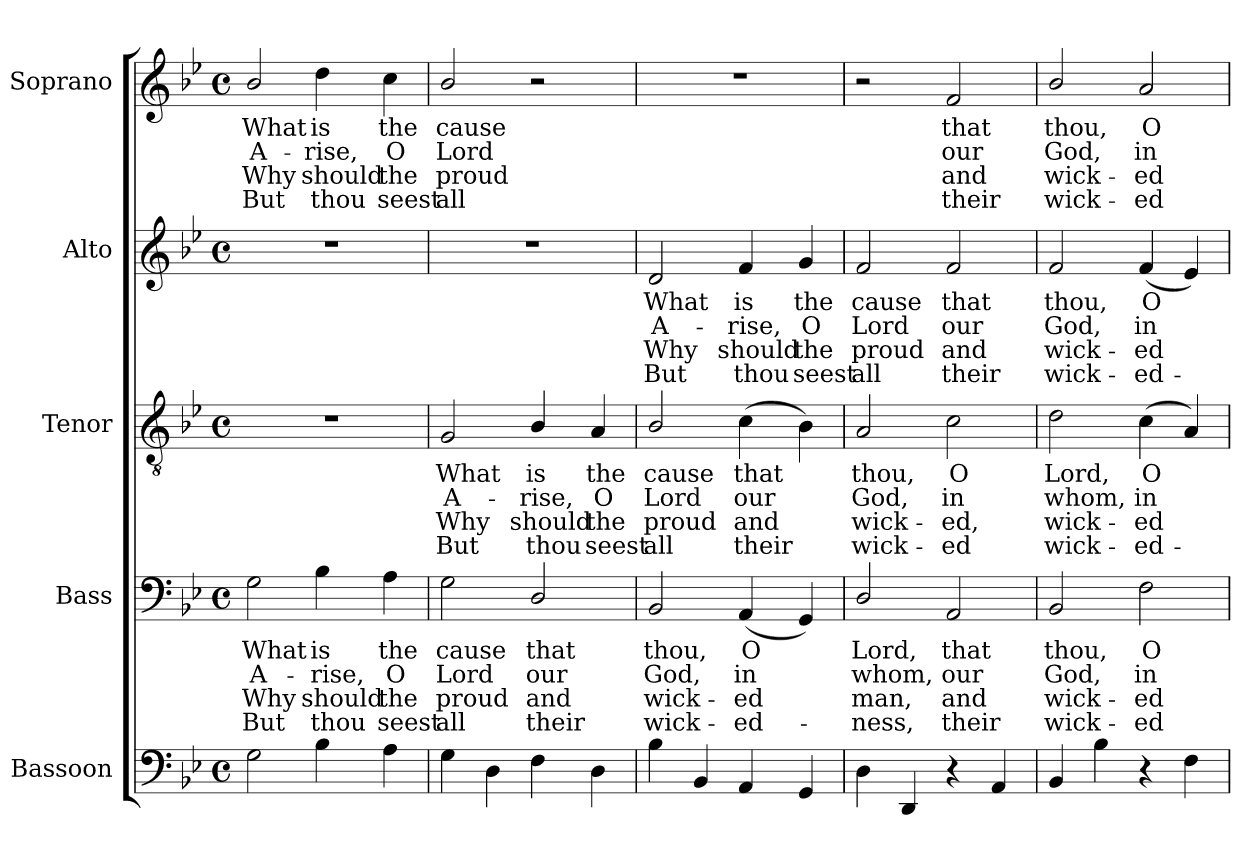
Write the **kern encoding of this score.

**kern	**kern	**text	**text	**text	**text	**kern	**text	**text	**text	**text	**kern	**text	**text	**text	**text	**kern	**text	**text	**text	**text
*part5	*part4	*part4	*part4	*part4	*part4	*part3	*part3	*part3	*part3	*part3	*part2	*part2	*part2	*part2	*part2	*part1	*part1	*part1	*part1	*part1
*staff5	*staff4	*staff4	*staff4	*staff4	*staff4	*staff3	*staff3	*staff3	*staff3	*staff3	*staff2	*staff2	*staff2	*staff2	*staff2	*staff1	*staff1	*staff1	*staff1	*staff1
*I"Bassoon	*I"Bass	*	*	*	*	*I"Tenor	*	*	*	*	*I"Alto	*	*	*	*	*I"Soprano	*	*	*	*
*I'Bsn.	*I'B.	*	*	*	*	*I'T.	*	*	*	*	*I'A.	*	*	*	*	*I'S.	*	*	*	*
!!LO:PB:g=z
*clefF4	*clefF4	*	*	*	*	*clefGv2	*	*	*	*	*clefG2	*	*	*	*	*clefG2	*	*	*	*
*	*	*	*	*	*	*ITrd7c12	*	*	*	*	*	*	*	*	*	*	*	*	*	*
*k[b-e-]	*k[b-e-]	*	*	*	*	*k[b-e-]	*	*	*	*	*k[b-e-]	*	*	*	*	*k[b-e-]	*	*	*	*
*B-:	*B-:	*	*	*	*	*B-:	*	*	*	*	*B-:	*	*	*	*	*B-:	*	*	*	*
*M4/4	*M4/4	*	*	*	*	*M4/4	*	*	*	*	*M4/4	*	*	*	*	*M4/4	*	*	*	*
*met(c)	*met(c)	*	*	*	*	*met(c)	*	*	*	*	*met(c)	*	*	*	*	*met(c)	*	*	*	*
=1	=1	=1	=1	=1	=1	=1	=1	=1	=1	=1	=1	=1	=1	=1	=1	=1	=1	=1	=1	=1
!	!	!LO:LY:b:color=#000000	!LO:LY:b:color=#000000	!LO:LY:b:color=#000000	!LO:LY:b:color=#000000	!	!	!	!	!	!	!	!	!	!	!	!	!	!	!
!	!	!	!	!	!	!	!	!	!	!	!	!	!	!	!	!	!LO:LY:b:color=#000000	!LO:LY:b:color=#000000	!LO:LY:b:color=#000000	!LO:LY:b:color=#000000
2Gi\	2Gi\	What	A-	Why	But	1r	.	.	.	.	1r	.	.	.	.	2b-i/	What	A-	Why	But
!	!	!LO:LY:b:color=#000000	!LO:LY:b:color=#000000	!LO:LY:b:color=#000000	!LO:LY:b:color=#000000	!	!	!	!	!	!	!	!	!	!	!	!	!	!	!
!	!	!	!	!	!	!	!	!	!	!	!	!	!	!	!	!	!LO:LY:b:color=#000000	!LO:LY:b:color=#000000	!LO:LY:b:color=#000000	!LO:LY:b:color=#000000
4B-i\	4B-i\	is	-rise,	should	thou	.	.	.	.	.	.	.	.	.	.	4ddi\	is	-rise,	should	thou
!	!	!LO:LY:b:color=#000000	!LO:LY:b:color=#000000	!LO:LY:b:color=#000000	!LO:LY:b:color=#000000	!	!	!	!	!	!	!	!	!	!	!	!	!	!	!
!	!	!	!	!	!	!	!	!	!	!	!	!	!	!	!	!	!LO:LY:b:color=#000000	!LO:LY:b:color=#000000	!LO:LY:b:color=#000000	!LO:LY:b:color=#000000
4Ai\	4Ai\	the	O	the	seest	.	.	.	.	.	.	.	.	.	.	4cci\	the	O	the	seest
=2	=2	=2	=2	=2	=2	=2	=2	=2	=2	=2	=2	=2	=2	=2	=2	=2	=2	=2	=2	=2
!	!	!LO:LY:b:color=#000000	!LO:LY:b:color=#000000	!LO:LY:b:color=#000000	!LO:LY:b:color=#000000	!	!	!	!	!	!	!	!	!	!	!	!	!	!	!
!	!	!	!	!	!	!	!LO:LY:b:color=#000000	!LO:LY:b:color=#000000	!LO:LY:b:color=#000000	!LO:LY:b:color=#000000	!	!	!	!	!	!	!	!	!	!
!	!	!	!	!	!	!	!	!	!	!	!	!	!	!	!	!	!LO:LY:b:color=#000000	!LO:LY:b:color=#000000	!LO:LY:b:color=#000000	!LO:LY:b:color=#000000
4Gi\	2Gi\	cause	Lord	proud	all	2GGi/	What	A-	Why	But	1r	.	.	.	.	2b-i/	cause	Lord	proud	all
4Di\	.	.	.	.	.	.	.	.	.	.	.	.	.	.	.	.	.	.	.	.
!	!	!LO:LY:b:color=#000000	!LO:LY:b:color=#000000	!LO:LY:b:color=#000000	!LO:LY:b:color=#000000	!	!	!	!	!	!	!	!	!	!	!	!	!	!	!
!	!	!	!	!	!	!	!LO:LY:b:color=#000000	!LO:LY:b:color=#000000	!LO:LY:b:color=#000000	!LO:LY:b:color=#000000	!	!	!	!	!	!	!	!	!	!
4Fi\	2Di/	that	our	and	their	4BB-i/	is	-rise,	should	thou	.	.	.	.	.	2r	.	.	.	.
!	!	!	!	!	!	!	!LO:LY:b:color=#000000	!LO:LY:b:color=#000000	!LO:LY:b:color=#000000	!LO:LY:b:color=#000000	!	!	!	!	!	!	!	!	!	!
4Di\	.	.	.	.	.	4AAi/	the	O	the	seest	.	.	.	.	.	.	.	.	.	.
=3	=3	=3	=3	=3	=3	=3	=3	=3	=3	=3	=3	=3	=3	=3	=3	=3	=3	=3	=3	=3
!	!	!LO:LY:b:color=#000000	!LO:LY:b:color=#000000	!LO:LY:b:color=#000000	!LO:LY:b:color=#000000	!	!	!	!	!	!	!	!	!	!	!	!	!	!	!
!	!	!	!	!	!	!	!LO:LY:b:color=#000000	!LO:LY:b:color=#000000	!LO:LY:b:color=#000000	!LO:LY:b:color=#000000	!	!	!	!	!	!	!	!	!	!
!	!	!	!	!	!	!	!	!	!	!	!	!LO:LY:b:color=#000000	!LO:LY:b:color=#000000	!LO:LY:b:color=#000000	!LO:LY:b:color=#000000	!	!	!	!	!
4B-i\	2BB-i/	thou,	God,	-wick-	wick-	2BB-i/	cause	Lord	proud	all	2di/	What	A-	Why	But	1r	.	.	.	.
4BB-i/	.	.	.	.	.	.	.	.	.	.	.	.	.	.	.	.	.	.	.	.
!	!	!LO:LY:b:color=#000000	!LO:LY:b:color=#000000	!LO:LY:b:color=#000000	!LO:LY:b:color=#000000	!	!	!	!	!	!	!	!	!	!	!	!	!	!	!
!	!	!	!	!	!	!	!LO:LY:b:color=#000000	!LO:LY:b:color=#000000	!LO:LY:b:color=#000000	!LO:LY:b:color=#000000	!	!	!	!	!	!	!	!	!	!
!	!	!	!	!	!	!	!	!	!	!	!	!LO:LY:b:color=#000000	!LO:LY:b:color=#000000	!LO:LY:b:color=#000000	!LO:LY:b:color=#000000	!	!	!	!	!
4AAi/	(4AAi/	O	in	-ed	-ed-	(4Ci\	that	our	and	their	4fi/	is	-rise,	should	thou	.	.	.	.	.
!	!	!	!	!	!	!	!	!	!	!	!	!LO:LY:b:color=#000000	!LO:LY:b:color=#000000	!LO:LY:b:color=#000000	!LO:LY:b:color=#000000	!	!	!	!	!
4GGi/	4GGi/)	.	.	.	.	4BB-i\)	.	.	.	.	4gi/	the	O	the	seest	.	.	.	.	.
=4	=4	=4	=4	=4	=4	=4	=4	=4	=4	=4	=4	=4	=4	=4	=4	=4	=4	=4	=4	=4
!	!	!LO:LY:b:color=#000000	!LO:LY:b:color=#000000	!LO:LY:b:color=#000000	!LO:LY:b:color=#000000	!	!	!	!	!	!	!	!	!	!	!	!	!	!	!
!	!	!	!	!	!	!	!LO:LY:b:color=#000000	!LO:LY:b:color=#000000	!LO:LY:b:color=#000000	!LO:LY:b:color=#000000	!	!	!	!	!	!	!	!	!	!
!	!	!	!	!	!	!	!	!	!	!	!	!LO:LY:b:color=#000000	!LO:LY:b:color=#000000	!LO:LY:b:color=#000000	!LO:LY:b:color=#000000	!	!	!	!	!
4Di\	2Di/	Lord,	whom,	man,	ness,	2AAi/	thou,	God,	wick-	-wick-	2fi/	cause	Lord	proud	all	2r	.	.	.	.
4DDi/	.	.	.	.	.	.	.	.	.	.	.	.	.	.	.	.	.	.	.	.
!	!	!LO:LY:b:color=#000000	!LO:LY:b:color=#000000	!LO:LY:b:color=#000000	!LO:LY:b:color=#000000	!	!	!	!	!	!	!	!	!	!	!	!	!	!	!
!	!	!	!	!	!	!	!LO:LY:b:color=#000000	!LO:LY:b:color=#000000	!LO:LY:b:color=#000000	!LO:LY:b:color=#000000	!	!	!	!	!	!	!	!	!	!
!	!	!	!	!	!	!	!	!	!	!	!	!LO:LY:b:color=#000000	!LO:LY:b:color=#000000	!LO:LY:b:color=#000000	!LO:LY:b:color=#000000	!	!	!	!	!
!	!	!	!	!	!	!	!	!	!	!	!	!	!	!	!	!	!LO:LY:b:color=#000000	!LO:LY:b:color=#000000	!LO:LY:b:color=#000000	!LO:LY:b:color=#000000
4r	2AAi/	that	our	and	their	2Ci\	O	in	-ed,	ed	2fi/	that	our	and	their	2fi/	that	our	and	their
4AAi/	.	.	.	.	.	.	.	.	.	.	.	.	.	.	.	.	.	.	.	.
=5	=5	=5	=5	=5	=5	=5	=5	=5	=5	=5	=5	=5	=5	=5	=5	=5	=5	=5	=5	=5
!	!	!LO:LY:b:color=#000000	!LO:LY:b:color=#000000	!LO:LY:b:color=#000000	!LO:LY:b:color=#000000	!	!	!	!	!	!	!	!	!	!	!	!	!	!	!
!	!	!	!	!	!	!	!LO:LY:b:color=#000000	!LO:LY:b:color=#000000	!LO:LY:b:color=#000000	!LO:LY:b:color=#000000	!	!	!	!	!	!	!	!	!	!
!	!	!	!	!	!	!	!	!	!	!	!	!LO:LY:b:color=#000000	!LO:LY:b:color=#000000	!LO:LY:b:color=#000000	!LO:LY:b:color=#000000	!	!	!	!	!
!	!	!	!	!	!	!	!	!	!	!	!	!	!	!	!	!	!LO:LY:b:color=#000000	!LO:LY:b:color=#000000	!LO:LY:b:color=#000000	!LO:LY:b:color=#000000
4BB-i/	2BB-i/	thou,	God,	-wick-	wick-	2Di\	Lord,	whom,	wick-	-wick-	2fi/	thou,	God,	wick-	-wick-	2b-i/	thou,	God,	wick-	-wick-
4B-i\	.	.	.	.	.	.	.	.	.	.	.	.	.	.	.	.	.	.	.	.
!	!	!LO:LY:b:color=#000000	!LO:LY:b:color=#000000	!LO:LY:b:color=#000000	!LO:LY:b:color=#000000	!	!	!	!	!	!	!	!	!	!	!	!	!	!	!
!	!	!	!	!	!	!	!LO:LY:b:color=#000000	!LO:LY:b:color=#000000	!LO:LY:b:color=#000000	!LO:LY:b:color=#000000	!	!	!	!	!	!	!	!	!	!
!	!	!	!	!	!	!	!	!	!	!	!	!LO:LY:b:color=#000000	!LO:LY:b:color=#000000	!LO:LY:b:color=#000000	!LO:LY:b:color=#000000	!	!	!	!	!
!	!	!	!	!	!	!	!	!	!	!	!	!	!	!	!	!	!LO:LY:b:color=#000000	!LO:LY:b:color=#000000	!LO:LY:b:color=#000000	!LO:LY:b:color=#000000
4r	2Fi\	O	in	-ed	-ed-	(4Ci\	O	in	-ed	ed-	(4fi/	O	in	-ed	ed-	2ai/	O	in	-ed	ed-
4Fi\	.	.	.	.	.	4AAi/)	.	.	.	.	4e-i/)	.	.	.	.	.	.	.	.	.
=	=	=	=	=	=	=	=	=	=	=	=	=	=	=	=	=	=	=	=	=
*-	*-	*-	*-	*-	*-	*-	*-	*-	*-	*-	*-	*-	*-	*-	*-	*-	*-	*-	*-	*-
